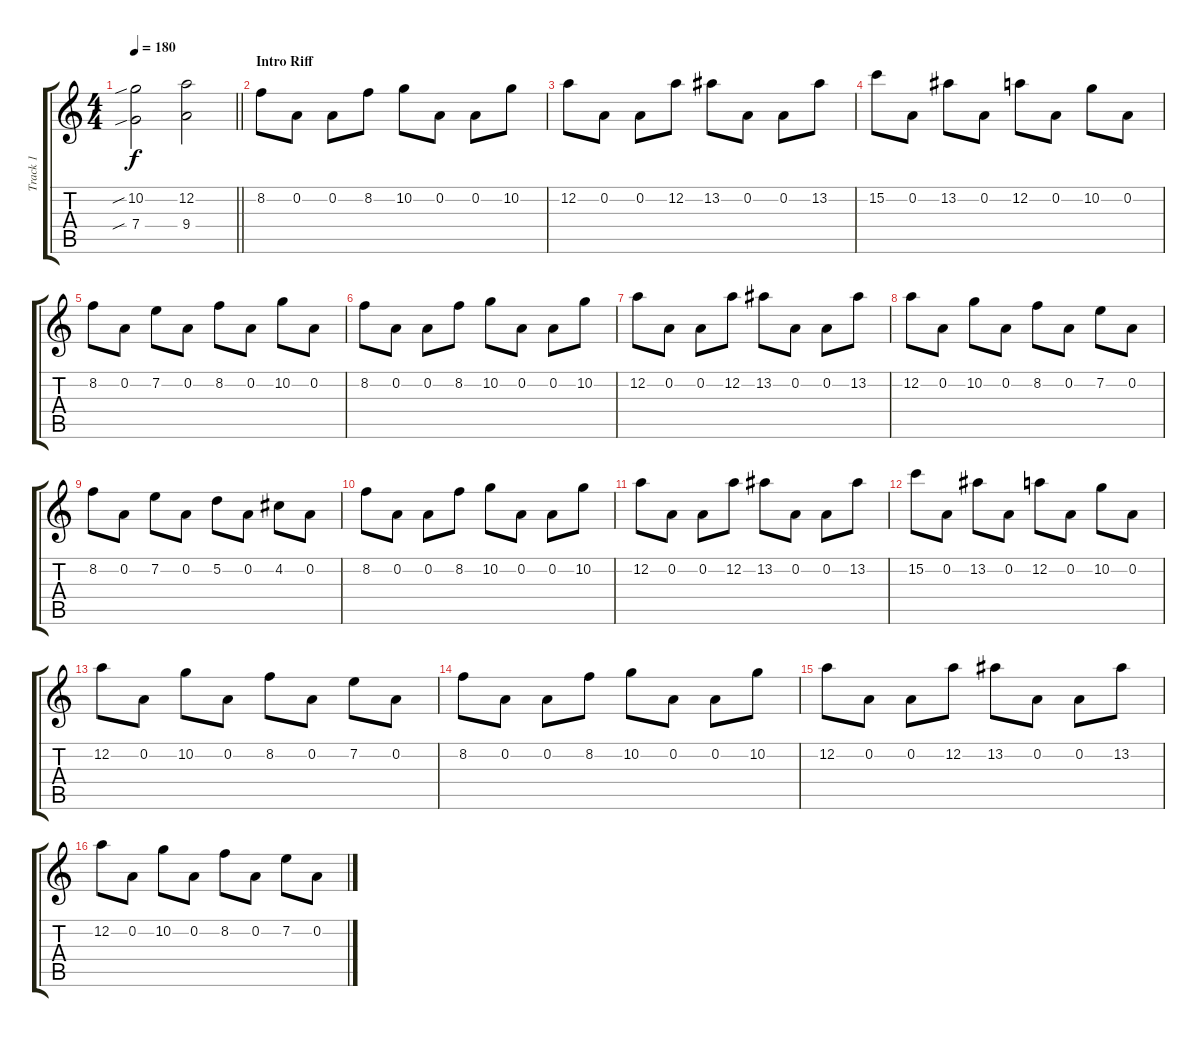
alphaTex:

\track ("Track 1" "Track 1") {instrument distortionguitar}
\staff {score tabs}
\tuning (D4 A3 F3 C3 G2 D2) {hide}
\ts (4 4)
\tempo 180
\clef g2
\barLineRight lightlight
\ks c
(10.2{sib} 7.4{sib}).2{dy f} (12.2 9.4).2 |
\section ("" "Intro Riff")
8.2.8 0.2.8 0.2.8 8.2.8 10.2.8 0.2.8 0.2.8 10.2.8 |
12.2.8 0.2.8 0.2.8 12.2.8 13.2.8 0.2.8 0.2.8 13.2.8 |
15.2.8 0.2.8 13.2.8 0.2.8 12.2.8 0.2.8 10.2.8 0.2.8 |
8.2.8 0.2.8 7.2.8 0.2.8 8.2.8 0.2.8 10.2.8 0.2.8 |
8.2.8 0.2.8 0.2.8 8.2.8 10.2.8 0.2.8 0.2.8 10.2.8 |
12.2.8 0.2.8 0.2.8 12.2.8 13.2.8 0.2.8 0.2.8 13.2.8 |
12.2.8 0.2.8 10.2.8 0.2.8 8.2.8 0.2.8 7.2.8 0.2.8 |
8.2.8 0.2.8 7.2.8 0.2.8 5.2.8 0.2.8 4.2.8 0.2.8 |
8.2.8 0.2.8 0.2.8 8.2.8 10.2.8 0.2.8 0.2.8 10.2.8 |
12.2.8 0.2.8 0.2.8 12.2.8 13.2.8 0.2.8 0.2.8 13.2.8 |
15.2.8 0.2.8 13.2.8 0.2.8 12.2.8 0.2.8 10.2.8 0.2.8 |
12.2.8 0.2.8 10.2.8 0.2.8 8.2.8 0.2.8 7.2.8 0.2.8 |
8.2.8 0.2.8 0.2.8 8.2.8 10.2.8 0.2.8 0.2.8 10.2.8 |
12.2.8 0.2.8 0.2.8 12.2.8 13.2.8 0.2.8 0.2.8 13.2.8 |
12.2.8 0.2.8 10.2.8 0.2.8 8.2.8 0.2.8 7.2.8 0.2.8
